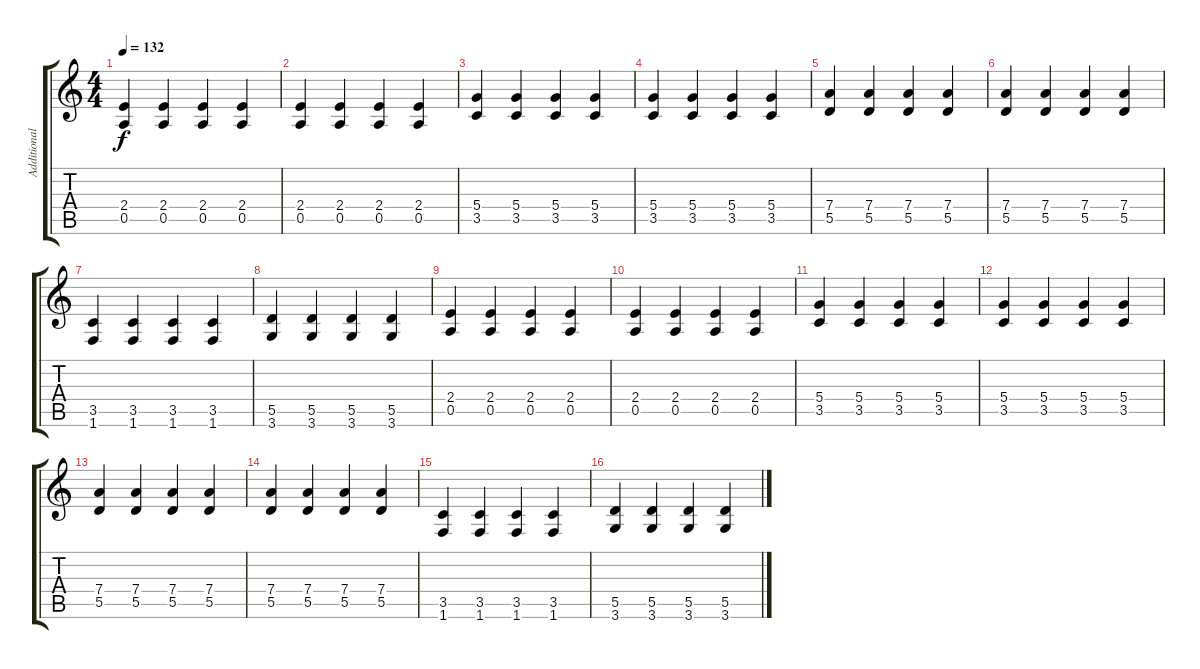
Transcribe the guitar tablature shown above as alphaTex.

\track ("Additional Guitar" "Additional") {instrument distortionguitar}
\staff {score tabs}
\tuning (E4 B3 G3 D3 A2 E2) {hide}
\ts (4 4)
\tempo 132
\clef g2
\ks c
(2.4 0.5).4{dy f} (2.4 0.5).4 (2.4 0.5).4 (2.4 0.5).4 |
(2.4 0.5).4 (2.4 0.5).4 (2.4 0.5).4 (2.4 0.5).4 |
(5.4 3.5).4 (5.4 3.5).4 (5.4 3.5).4 (5.4 3.5).4 |
(5.4 3.5).4 (5.4 3.5).4 (5.4 3.5).4 (5.4 3.5).4 |
(7.4 5.5).4 (7.4 5.5).4 (7.4 5.5).4 (7.4 5.5).4 |
(7.4 5.5).4 (7.4 5.5).4 (7.4 5.5).4 (7.4 5.5).4 |
(3.5 1.6).4 (3.5 1.6).4 (3.5 1.6).4 (3.5 1.6).4 |
(5.5 3.6).4 (5.5 3.6).4 (5.5 3.6).4 (5.5 3.6).4 |
(2.4 0.5).4 (2.4 0.5).4 (2.4 0.5).4 (2.4 0.5).4 |
(2.4 0.5).4 (2.4 0.5).4 (2.4 0.5).4 (2.4 0.5).4 |
(5.4 3.5).4 (5.4 3.5).4 (5.4 3.5).4 (5.4 3.5).4 |
(5.4 3.5).4 (5.4 3.5).4 (5.4 3.5).4 (5.4 3.5).4 |
(7.4 5.5).4 (7.4 5.5).4 (7.4 5.5).4 (7.4 5.5).4 |
(7.4 5.5).4 (7.4 5.5).4 (7.4 5.5).4 (7.4 5.5).4 |
(3.5 1.6).4 (3.5 1.6).4 (3.5 1.6).4 (3.5 1.6).4 |
(5.5 3.6).4 (5.5 3.6).4 (5.5 3.6).4 (5.5 3.6).4
